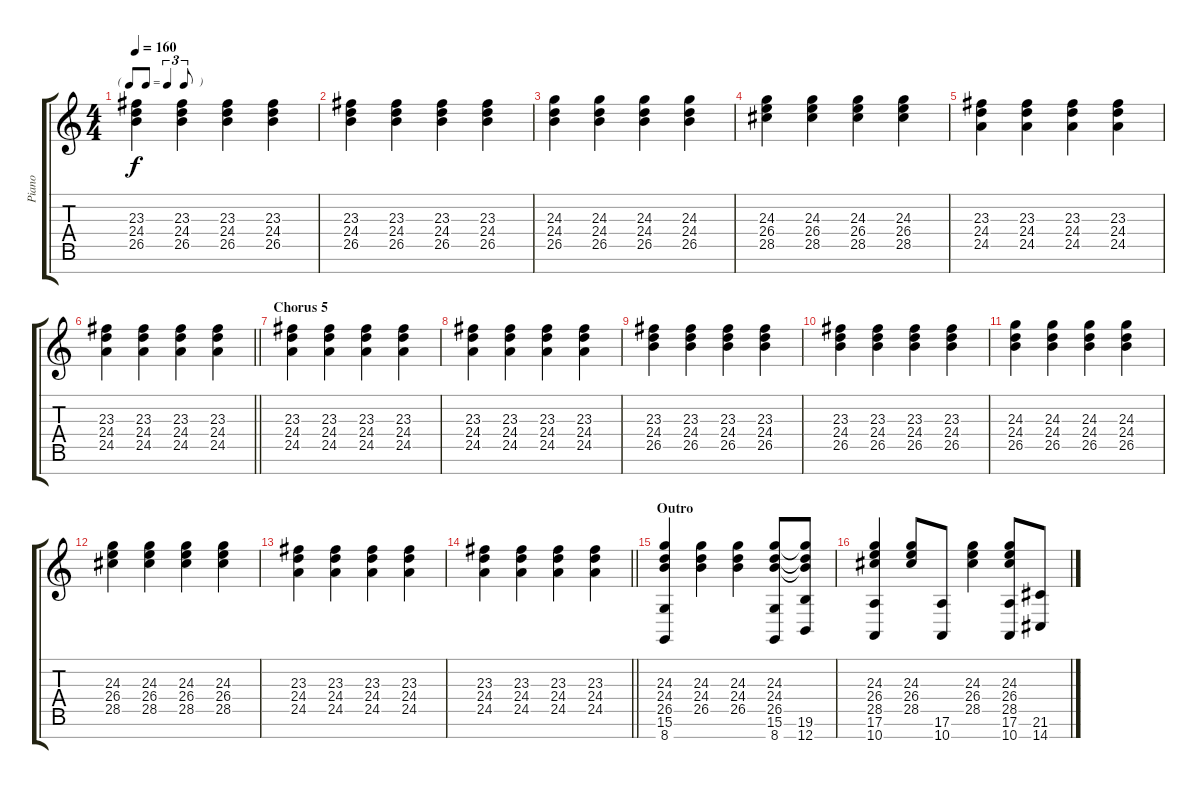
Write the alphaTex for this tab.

\track ("Piano" "Piano") {instrument brightacousticpiano}
\staff {score tabs}
\tuning (E4 B3 G3 D3 A2 E2 B1) {hide}
\ts (4 4)
\tf triplet8th
\tempo 160
\clef g2
\ks c
(23.3 24.4 26.5).4{dy f} (23.3 24.4 26.5).4 (23.3 24.4 26.5).4 (23.3 24.4 26.5).4 |
(23.3 24.4 26.5).4 (23.3 24.4 26.5).4 (23.3 24.4 26.5).4 (23.3 24.4 26.5).4 |
(24.3 24.4 26.5).4 (24.3 24.4 26.5).4 (24.3 24.4 26.5).4 (24.3 24.4 26.5).4 |
(24.3 26.4 28.5).4 (24.3 26.4 28.5).4 (24.3 26.4 28.5).4 (24.3 26.4 28.5).4 |
(23.3 24.4 24.5).4 (23.3 24.4 24.5).4 (23.3 24.4 24.5).4 (23.3 24.4 24.5).4 |
\barLineRight lightlight
(23.3 24.4 24.5).4 (23.3 24.4 24.5).4 (23.3 24.4 24.5).4 (23.3 24.4 24.5).4 |
\section ("" "Chorus 5")
(23.3 24.4 24.5).4 (23.3 24.4 24.5).4 (23.3 24.4 24.5).4 (23.3 24.4 24.5).4 |
(23.3 24.4 24.5).4 (23.3 24.4 24.5).4 (23.3 24.4 24.5).4 (23.3 24.4 24.5).4 |
(23.3 24.4 26.5).4 (23.3 24.4 26.5).4 (23.3 24.4 26.5).4 (23.3 24.4 26.5).4 |
(23.3 24.4 26.5).4 (23.3 24.4 26.5).4 (23.3 24.4 26.5).4 (23.3 24.4 26.5).4 |
(24.3 24.4 26.5).4 (24.3 24.4 26.5).4 (24.3 24.4 26.5).4 (24.3 24.4 26.5).4 |
(24.3 26.4 28.5).4 (24.3 26.4 28.5).4 (24.3 26.4 28.5).4 (24.3 26.4 28.5).4 |
(23.3 24.4 24.5).4 (23.3 24.4 24.5).4 (23.3 24.4 24.5).4 (23.3 24.4 24.5).4 |
\barLineRight lightlight
(23.3 24.4 24.5).4 (23.3 24.4 24.5).4 (23.3 24.4 24.5).4 (23.3 24.4 24.5).4 |
\section ("" "Outro")
(24.3 24.4 26.5 15.6 8.7).4 (24.3 24.4 26.5).4 (24.3 24.4 26.5).4 (24.3 24.4 26.5 15.6 8.7).8 (24.3{t} 24.4{t} 26.5{t} 19.6 12.7).8 |
(24.3 26.4 28.5 17.6 10.7).4 (24.3 26.4 28.5).8 (17.6 10.7).8 (24.3 26.4 28.5).4 (24.3 26.4 28.5 17.6 10.7).8 (21.6 14.7).8
